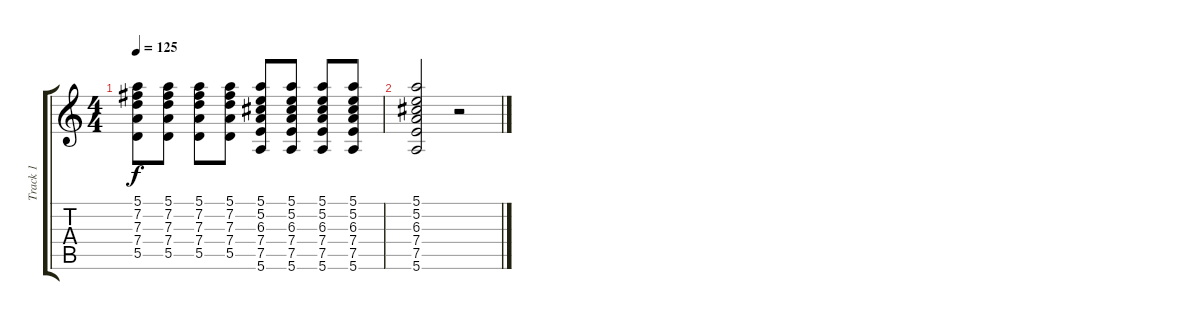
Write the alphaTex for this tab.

\track ("Track 1" "Track 1") {instrument overdrivenguitar}
\staff {score tabs}
\tuning (E4 B3 G3 D3 A2 E2) {hide}
\ts (4 4)
\tempo 125
\clef g2
\ks c
(5.1 7.2 7.3 7.4 5.5).8{dy f} (5.1 7.2 7.3 7.4 5.5).8 (5.1 7.2 7.3 7.4 5.5).8 (5.1 7.2 7.3 7.4 5.5).8 (5.1 5.2 6.3 7.4 7.5 5.6).8 (5.1 5.2 6.3 7.4 7.5 5.6).8 (5.1 5.2 6.3 7.4 7.5 5.6).8 (5.1 5.2 6.3 7.4 7.5 5.6).8 |
(5.1 5.2 6.3 7.4 7.5 5.6).2 r.2
